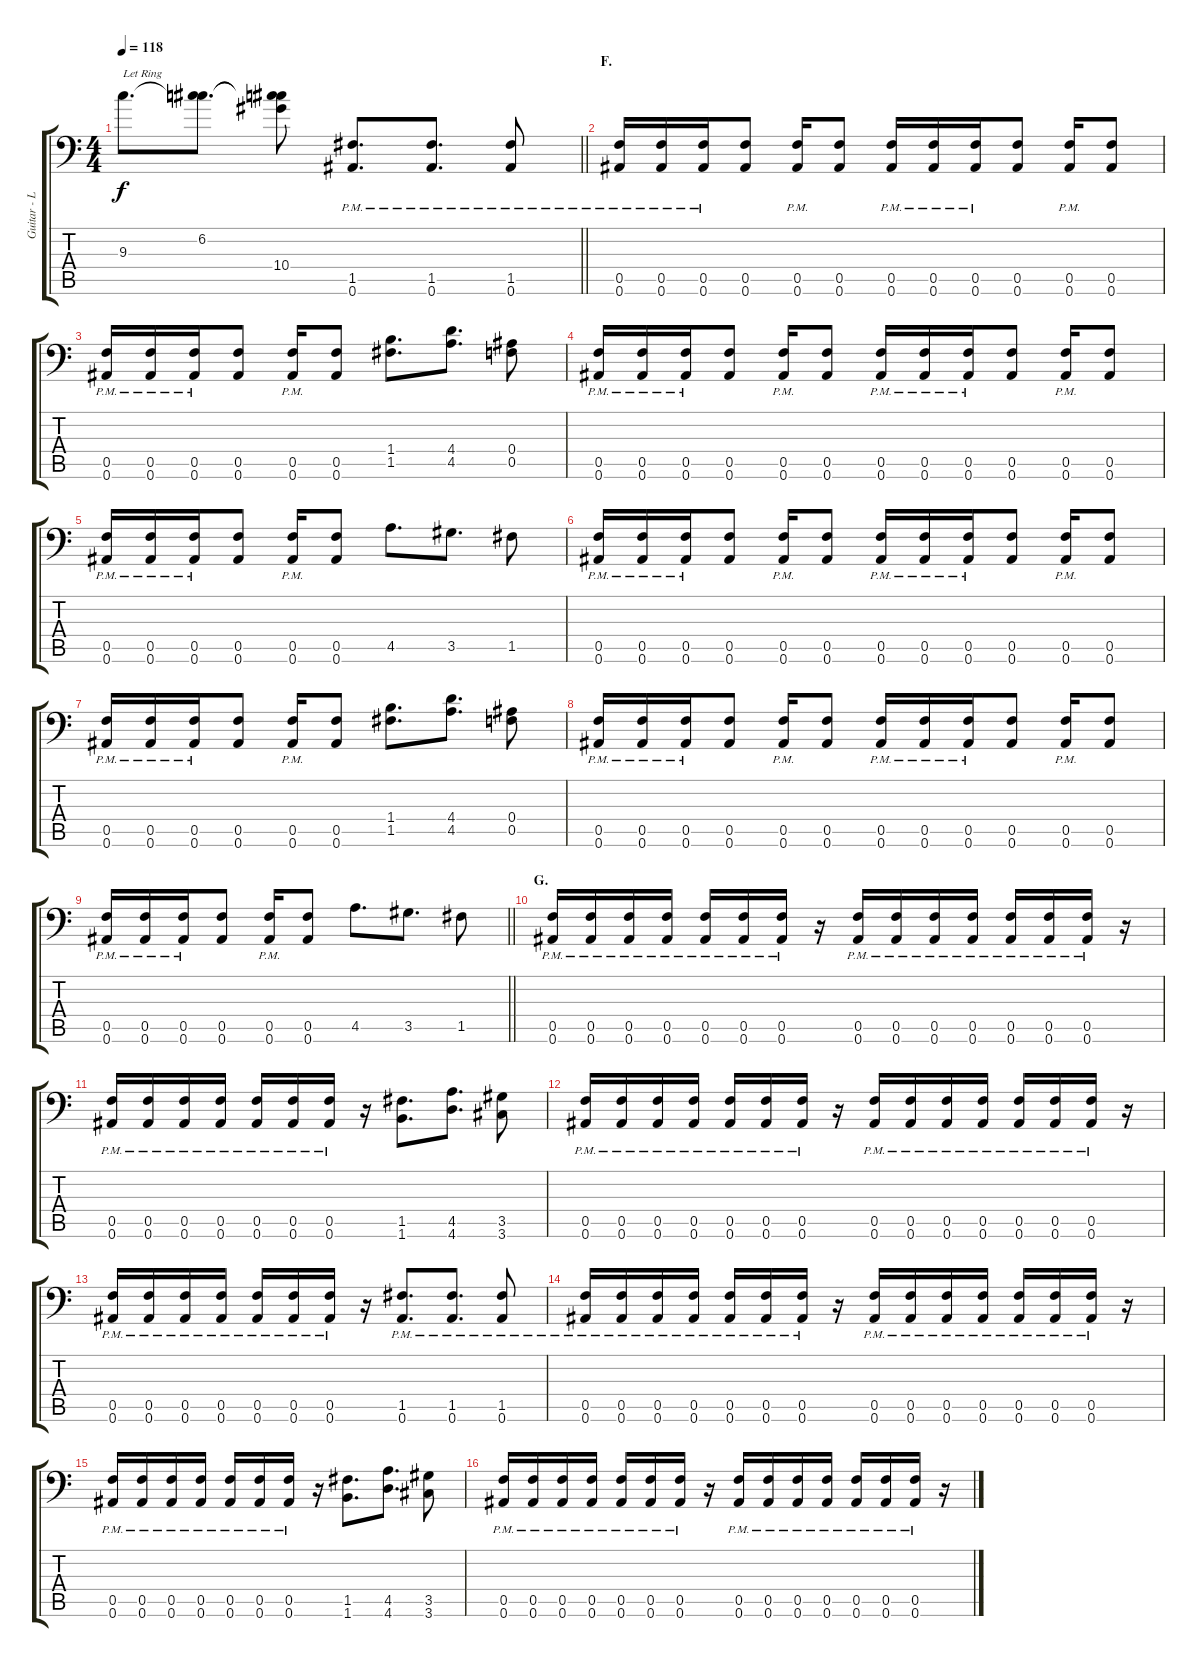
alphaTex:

\track ("Guitar - Left" "Guitar - L") {instrument distortionguitar}
\staff {score tabs}
\tuning (C4 G3 Eb3 Bb2 F2 Bb1) {hide}
\ts (4 4)
\tempo 118
\clef f4
\barLineRight lightlight
\ks c
9.3.8{d txt "Let Ring" dy f} (6.2 9.3{t}).8{d} (6.2{t} 9.3{t} 10.4).8 (1.5{pm} 0.6{pm}).8{d} (1.5{pm} 0.6{pm}).8{d} (1.5{pm} 0.6{pm}).8 |
\section ("" "F.")
(0.5{pm} 0.6{pm}).16 (0.5{pm} 0.6{pm}).16 (0.5{pm} 0.6{pm}).16 (0.5 0.6).8 (0.5{pm} 0.6{pm}).16 (0.5 0.6).8 (0.5{pm} 0.6{pm}).16 (0.5{pm} 0.6{pm}).16 (0.5{pm} 0.6{pm}).16 (0.5 0.6).8 (0.5{pm} 0.6{pm}).16 (0.5 0.6).8 |
(0.5{pm} 0.6{pm}).16 (0.5{pm} 0.6{pm}).16 (0.5{pm} 0.6{pm}).16 (0.5 0.6).8 (0.5{pm} 0.6{pm}).16 (0.5 0.6).8 (1.4 1.5).8{d} (4.4 4.5).8{d} (0.4 0.5).8 |
(0.5{pm} 0.6{pm}).16 (0.5{pm} 0.6{pm}).16 (0.5{pm} 0.6{pm}).16 (0.5 0.6).8 (0.5{pm} 0.6{pm}).16 (0.5 0.6).8 (0.5{pm} 0.6{pm}).16 (0.5{pm} 0.6{pm}).16 (0.5{pm} 0.6{pm}).16 (0.5 0.6).8 (0.5{pm} 0.6{pm}).16 (0.5 0.6).8 |
(0.5{pm} 0.6{pm}).16 (0.5{pm} 0.6{pm}).16 (0.5{pm} 0.6{pm}).16 (0.5 0.6).8 (0.5{pm} 0.6{pm}).16 (0.5 0.6).8 4.5.8{d} 3.5.8{d} 1.5.8 |
(0.5{pm} 0.6{pm}).16 (0.5{pm} 0.6{pm}).16 (0.5{pm} 0.6{pm}).16 (0.5 0.6).8 (0.5{pm} 0.6{pm}).16 (0.5 0.6).8 (0.5{pm} 0.6{pm}).16 (0.5{pm} 0.6{pm}).16 (0.5{pm} 0.6{pm}).16 (0.5 0.6).8 (0.5{pm} 0.6{pm}).16 (0.5 0.6).8 |
(0.5{pm} 0.6{pm}).16 (0.5{pm} 0.6{pm}).16 (0.5{pm} 0.6{pm}).16 (0.5 0.6).8 (0.5{pm} 0.6{pm}).16 (0.5 0.6).8 (1.4 1.5).8{d} (4.4 4.5).8{d} (0.4 0.5).8 |
(0.5{pm} 0.6{pm}).16 (0.5{pm} 0.6{pm}).16 (0.5{pm} 0.6{pm}).16 (0.5 0.6).8 (0.5{pm} 0.6{pm}).16 (0.5 0.6).8 (0.5{pm} 0.6{pm}).16 (0.5{pm} 0.6{pm}).16 (0.5{pm} 0.6{pm}).16 (0.5 0.6).8 (0.5{pm} 0.6{pm}).16 (0.5 0.6).8 |
\barLineRight lightlight
(0.5{pm} 0.6{pm}).16 (0.5{pm} 0.6{pm}).16 (0.5{pm} 0.6{pm}).16 (0.5 0.6).8 (0.5{pm} 0.6{pm}).16 (0.5 0.6).8 4.5.8{d} 3.5.8{d} 1.5.8 |
\section ("" "G.")
(0.5{pm} 0.6{pm}).16 (0.5{pm} 0.6{pm}).16 (0.5{pm} 0.6{pm}).16 (0.5{pm} 0.6{pm}).16 (0.5{pm} 0.6{pm}).16 (0.5{pm} 0.6{pm}).16 (0.5{pm} 0.6{pm}).16 r.16 (0.5{pm} 0.6{pm}).16 (0.5{pm} 0.6{pm}).16 (0.5{pm} 0.6{pm}).16 (0.5{pm} 0.6{pm}).16 (0.5{pm} 0.6{pm}).16 (0.5{pm} 0.6{pm}).16 (0.5{pm} 0.6{pm}).16 r.16 |
(0.5{pm} 0.6{pm}).16 (0.5{pm} 0.6{pm}).16 (0.5{pm} 0.6{pm}).16 (0.5{pm} 0.6{pm}).16 (0.5{pm} 0.6{pm}).16 (0.5{pm} 0.6{pm}).16 (0.5{pm} 0.6{pm}).16 r.16 (1.5 1.6).8{d} (4.5 4.6).8{d} (3.5 3.6).8 |
(0.5{pm} 0.6{pm}).16 (0.5{pm} 0.6{pm}).16 (0.5{pm} 0.6{pm}).16 (0.5{pm} 0.6{pm}).16 (0.5{pm} 0.6{pm}).16 (0.5{pm} 0.6{pm}).16 (0.5{pm} 0.6{pm}).16 r.16 (0.5{pm} 0.6{pm}).16 (0.5{pm} 0.6{pm}).16 (0.5{pm} 0.6{pm}).16 (0.5{pm} 0.6{pm}).16 (0.5{pm} 0.6{pm}).16 (0.5{pm} 0.6{pm}).16 (0.5{pm} 0.6{pm}).16 r.16 |
(0.5{pm} 0.6{pm}).16 (0.5{pm} 0.6{pm}).16 (0.5{pm} 0.6{pm}).16 (0.5{pm} 0.6{pm}).16 (0.5{pm} 0.6{pm}).16 (0.5{pm} 0.6{pm}).16 (0.5{pm} 0.6{pm}).16 r.16 (1.5{pm} 0.6{pm}).8{d} (1.5{pm} 0.6{pm}).8{d} (1.5{pm} 0.6{pm}).8 |
(0.5{pm} 0.6{pm}).16 (0.5{pm} 0.6{pm}).16 (0.5{pm} 0.6{pm}).16 (0.5{pm} 0.6{pm}).16 (0.5{pm} 0.6{pm}).16 (0.5{pm} 0.6{pm}).16 (0.5{pm} 0.6{pm}).16 r.16 (0.5{pm} 0.6{pm}).16 (0.5{pm} 0.6{pm}).16 (0.5{pm} 0.6{pm}).16 (0.5{pm} 0.6{pm}).16 (0.5{pm} 0.6{pm}).16 (0.5{pm} 0.6{pm}).16 (0.5{pm} 0.6{pm}).16 r.16 |
(0.5{pm} 0.6{pm}).16 (0.5{pm} 0.6{pm}).16 (0.5{pm} 0.6{pm}).16 (0.5{pm} 0.6{pm}).16 (0.5{pm} 0.6{pm}).16 (0.5{pm} 0.6{pm}).16 (0.5{pm} 0.6{pm}).16 r.16 (1.5 1.6).8{d} (4.5 4.6).8{d} (3.5 3.6).8 |
(0.5{pm} 0.6{pm}).16 (0.5{pm} 0.6{pm}).16 (0.5{pm} 0.6{pm}).16 (0.5{pm} 0.6{pm}).16 (0.5{pm} 0.6{pm}).16 (0.5{pm} 0.6{pm}).16 (0.5{pm} 0.6{pm}).16 r.16 (0.5{pm} 0.6{pm}).16 (0.5{pm} 0.6{pm}).16 (0.5{pm} 0.6{pm}).16 (0.5{pm} 0.6{pm}).16 (0.5{pm} 0.6{pm}).16 (0.5{pm} 0.6{pm}).16 (0.5{pm} 0.6{pm}).16 r.16
